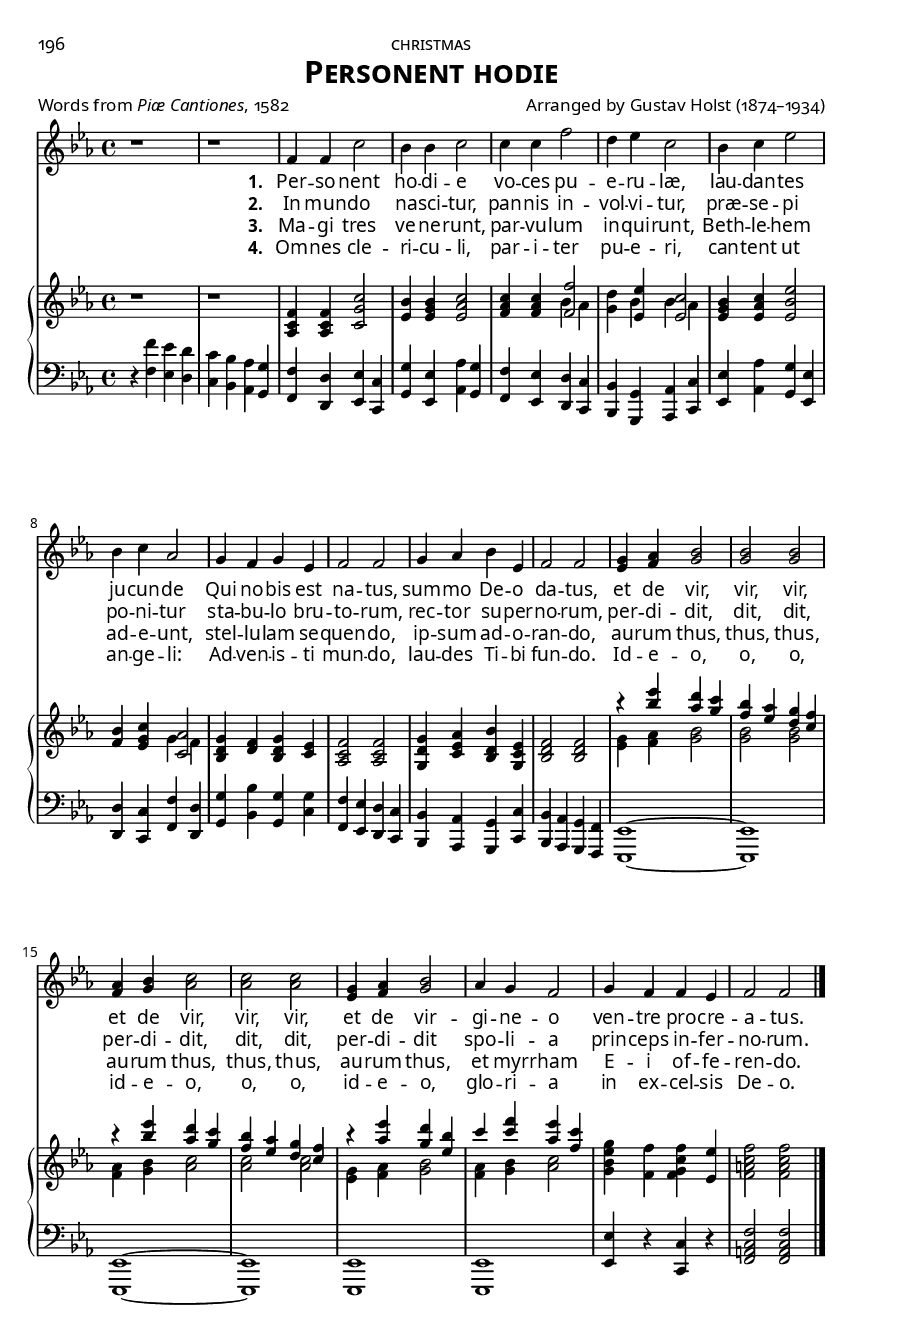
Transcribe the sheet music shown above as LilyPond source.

\version "2.14.2"
\include "util.ly"
\header {
  title = \markup{\override #'(font-name . "Garamond Premier Pro Semibold"){ \abs-fontsize #15 \smallCapsOldStyle"Personent hodie"}}
  poet = \markup \concat{"Words from " \italic "Piæ Cantiones" \oldStyleNum", 1582"}
  composer = \markup\oldStyleNum"Arranged by Gustav Holst (1874–1934)"
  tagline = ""
}
\paper {
  %print-all-headers = ##f
  paper-height = 9\in
  paper-width = 6\in
  indent = 0\in
  %system-system-spacing = #'((basic-distance . 10) (padding . 0))
  %system-system-spacing =
  %  #'((basic-distance . 0)
  %     (minimum-distance . 0)
  %     (padding . -0.35)
  %     (stretchability . 100))
  ragged-last-bottom = ##f
  ragged-bottom = ##f
  two-sided = ##t
  inner-margin = 0.5\in
  outer-margin = 0.25\in
  top-margin = 0.25\in
  bottom-margin = 0.25\in
  first-page-number = #196
  print-first-page-number = ##t
  headerLine = \markup{\override #'(font-name . "Garamond Premier Pro") \smallCapsOldStyle"christmas"}
  oddHeaderMarkup = \markup\fill-line{
     \override #'(font-name . "Garamond Premier Pro")\abs-fontsize #8.5
     \combine 
        \fill-line{"" \on-the-fly #print-page-number-check-first
        \oldStylePageNum""
        }
        \fill-line{\headerLine}
  }
  evenHeaderMarkup = \markup {
     \override #'(font-name . "Garamond Premier Pro")\abs-fontsize #8.5
     \combine
        \on-the-fly #print-page-number-check-first
        \oldStylePageNum""
        \fill-line{\headerLine}
  }
}
#(set-global-staff-size 15) \paper{ #(define fonts (make-pango-font-tree "GoudyOlSt BT" "Garamond Premier Pro" "Garamond Premier Pro" (/ 15 20))) }
global = {
  \key ees \major
  \time 4/4
  \autoBeamOff
}

sopMusic = \relative c' {
  b'1\rest |
  b1\rest |
  \oneVoice
  f4 f c'2 |
  bes4 bes c2 |
  c4 c f2 |
  d4 ees c2 |
  
  bes4 c ees2 |
  bes4 c aes2 |
  g4 f g ees |
  f2 f |
  g4 aes bes ees, |
  f2 f |
  <ees g>4 <f aes> <bes g>2 |
  
  <bes g> <bes g> |
  <aes f>4 <bes g> <c aes>2 |
  <c aes> <c aes> |
  <g ees>4 <aes f> <bes g>2 |
  aes4 g f2 |
  g4 f f ees |
  f2 f \bar "|."
}
sopWords = \lyricmode {
  
}

altoMusic = \relative c' {
  
}
altoWords = \lyricmode {
  \set stanza = #"1. "
  Per -- so -- nent ho -- di -- e
  vo -- ces pu -- e -- ru -- læ,
  lau -- dan -- tes ju -- cun -- de
  Qui no -- bis est na -- tus,
  sum -- mo De -- o da -- tus,
  et de vir, vir, vir,
  et de vir, vir, vir,
  et de vir -- gi -- ne -- o
  ven -- tre pro -- cre -- a -- tus.
}
altoWordsII = \lyricmode {
%\markup\italic
  \set stanza = #"2. "
  In mun -- do na -- sci -- tur,
  pan -- nis in -- vol -- vi -- tur,
  præ -- se -- pi po -- ni -- tur
  sta -- bu -- lo bru -- to -- rum,
  rec -- tor su -- per -- no -- rum,
  per -- di -- dit, dit, dit,
  per -- di -- dit, dit, dit,
  per -- di -- dit spo -- li -- a
  prin -- ceps in -- fer -- no -- rum.
}
altoWordsIII = \lyricmode {
  \set stanza = #"3. "
  Ma -- gi tres ve -- ne -- runt,
  par -- vu -- lum in -- qui -- runt,
  Beth -- le -- hem ad -- e -- unt,
  stel -- lu -- lam se -- quen -- do,
  ip -- sum ad -- o -- ran -- do,
  au -- rum thus, thus, thus,
  au -- rum thus, thus, thus,
  au -- rum thus, et myr -- rham
  E -- i of -- fe -- ren -- do.
}
altoWordsIV = \lyricmode {
  \set stanza = #"4. "
  Om -- nes cle -- ri -- cu -- li,
  par -- i -- ter pu -- e -- ri,
  can -- tent ut an -- ge -- li:
  Ad -- ven -- is -- ti mun -- do,
  lau -- des Ti -- bi fun -- do.
  Id -- e -- o, o, o,
  id -- e -- o, o, o,
  id -- e -- o, glo -- ri -- a
  in ex -- cel -- sis De -- o.
}
altoWordsV = \lyricmode {
  \set stanza = #"5. "
  \set ignoreMelismata = ##t
}
altoWordsVI = \lyricmode {
  \set stanza = #"6. "
  \set ignoreMelismata = ##t
}
tenorMusic = \relative c' {
  
}
tenorWords = \lyricmode {

}

bassMusic = \relative c {
 
}
bassWords = \lyricmode {

}

pianoRH = \relative c' {
  \set Staff.midiInstrument = "piano"
  r1 |
  r1 |
  <f c aes>4 q <c g' c>2 |
  <ees bes'>4 <ees g bes> <ees aes c>2 |
  <f aes c>4 q << <f f'>2 \\ {bes4 aes} >> |
  <g d'>4 << {<ees ees'> <ees c'>2} \\ {bes'4 bes aes} >> |
  
  <ees g bes>4 <ees aes c> <ees bes' ees>2 |
  <f bes>4 <ees g c> << <c aes'>2 \\ {g'4 f} >> |
  <g d bes>4 <f d> <g d bes> <ees c> |
  <f c aes>2 q |
  <g d g,>4 <aes ees c> <bes d, bes> <ees, c g> |
  <f d bes>2 q |
  << {b'4\rest <bes ees> <aes d> <g c>} \\ {<g, ees>4 <aes f> <bes g>2} >> |
  
  <<
    {
      <f' bes>4 <ees aes> <d g> <c f> |
      b'4\rest <bes ees> <aes d> <g c> |
      <f bes>4 <ees aes> <d g> <c f> |
      b'4\rest <aes ees'> <g d'> <ees bes'> |
      c'4 <c f> <aes ees'> <f c'> |
    } \\
    {
      <g, bes>2 q|
      <f aes>4 <g bes> <aes c>2 |
      q q |
      <g ees>4 <aes f> <bes g>2 |
      <aes f>4 <bes g> <c aes>2 |
    }
  >>
  <g bes ees g>4 <f f'> <f g c f> <ees ees'> |
  <f a c f>2 q \bar "||"
}
pianoLH = \relative c' {
  \set Staff.midiInstrument = "piano"
  r4 <f f,> <ees ees,> <d d,> |
  <c c,> <bes bes,> <aes aes,> <g g,> |
  <f f,> <d d,> <ees ees,> <c c,> |
  <g g'> <ees ees'> <aes aes'> <g g'> |
  <f f'> <ees ees'> <d d'> <c c'> |
  <bes bes'> <g g'> <aes aes'> <c c'> |
  
  <ees ees'> <aes aes'> <g g'> <ees ees'> |
  <d d'> <c c'> <f f'> <d d'> |
  <g g'> <bes bes'> <g g'> <c g'> |
  <f f,> <ees ees,> <d d,> <c c,> |
  <bes bes,> <aes aes,> <g g,> <c c,> |
  <bes bes,> <aes aes,> <g g,> <f f,> |
  <ees ees,>1~ |
  
  q |
  q~ |
  q |
  q |
  q |
  <ees ees'>4 r <c c'> r |
  <f a c f>2 q \bar "|."
}

\score {
  <<
   \new ChoirStaff <<
    \new Staff = women <<
      \new Voice = "sopranos" { \voiceOne << \global \sopMusic >> }
      \new Voice = "altos" { \voiceTwo << \global \altoMusic >> }
    >>
    \new Lyrics \with { alignAboveContext = #"women" \override VerticalAxisGroup #'nonstaff-relatedstaff-spacing = #'((basic-distance . 1))} \lyricsto "sopranos" \sopWords
    \new Lyrics = "altosVI"  \with { alignBelowContext = #"women" } \lyricsto "sopranos" \altoWordsVI
    \new Lyrics = "altosV"  \with { alignBelowContext = #"women" } \lyricsto "sopranos" \altoWordsV
    \new Lyrics = "altosIV"  \with { alignBelowContext = #"women" } \lyricsto "sopranos" \altoWordsIV
    \new Lyrics = "altosIII"  \with { alignBelowContext = #"women" } \lyricsto "sopranos" \altoWordsIII
    \new Lyrics = "altosII"  \with { alignBelowContext = #"women" } \lyricsto "sopranos" \altoWordsII
    \new Lyrics = "altos"  \with { alignBelowContext = #"women" } \lyricsto "sopranos" \altoWords
  >>
    \new PianoStaff << \new Staff { \new Voice { \global \pianoRH } } \new Staff { \clef "bass" \global \pianoLH } >>
  >>
  \layout {
    \context {
      \Score
      \override SpacingSpanner #'base-shortest-duration = #(ly:make-moment 1 8)
      \override SpacingSpanner #'common-shortest-duration = #(ly:make-moment 1 4)
    }
    \context {
      % Remove all empty staves
      % \Staff \RemoveEmptyStaves \override VerticalAxisGroup #'remove-first = ##t
    }
    \context {
      \Lyrics
      \override LyricText #'X-offset = #center-on-word
    }
  }
  \midi {
    \tempo 4 = 120
    \set Staff.midiInstrument = "flute"
  
    \context {
      \Voice
      \remove "Dynamic_performer"
    }
  }
}
